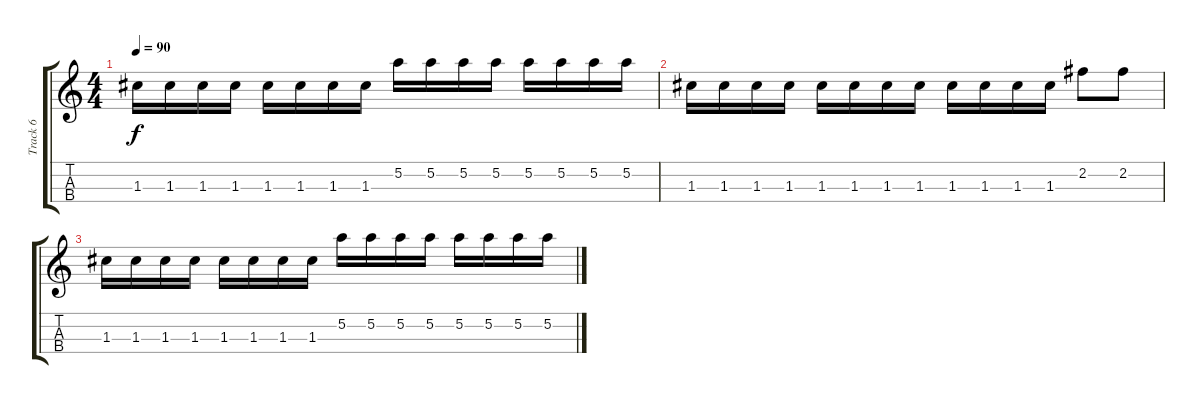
\track ("Track 6" "Track 6") {solo instrument acousticguitarnylon}
\staff {score tabs}
\tuning (A4 E4 C4 G4) {hide}
\ts (4 4)
\tempo 90
\clef g2
\ks c
1.3.16{dy f} 1.3.16 1.3.16 1.3.16 1.3.16 1.3.16 1.3.16 1.3.16 5.2.16 5.2.16 5.2.16 5.2.16 5.2.16 5.2.16 5.2.16 5.2.16 |
1.3.16 1.3.16 1.3.16 1.3.16 1.3.16 1.3.16 1.3.16 1.3.16 1.3.16 1.3.16 1.3.16 1.3.16 2.2.8 2.2.8 |
1.3.16 1.3.16 1.3.16 1.3.16 1.3.16 1.3.16 1.3.16 1.3.16 5.2.16 5.2.16 5.2.16 5.2.16 5.2.16 5.2.16 5.2.16 5.2.16
